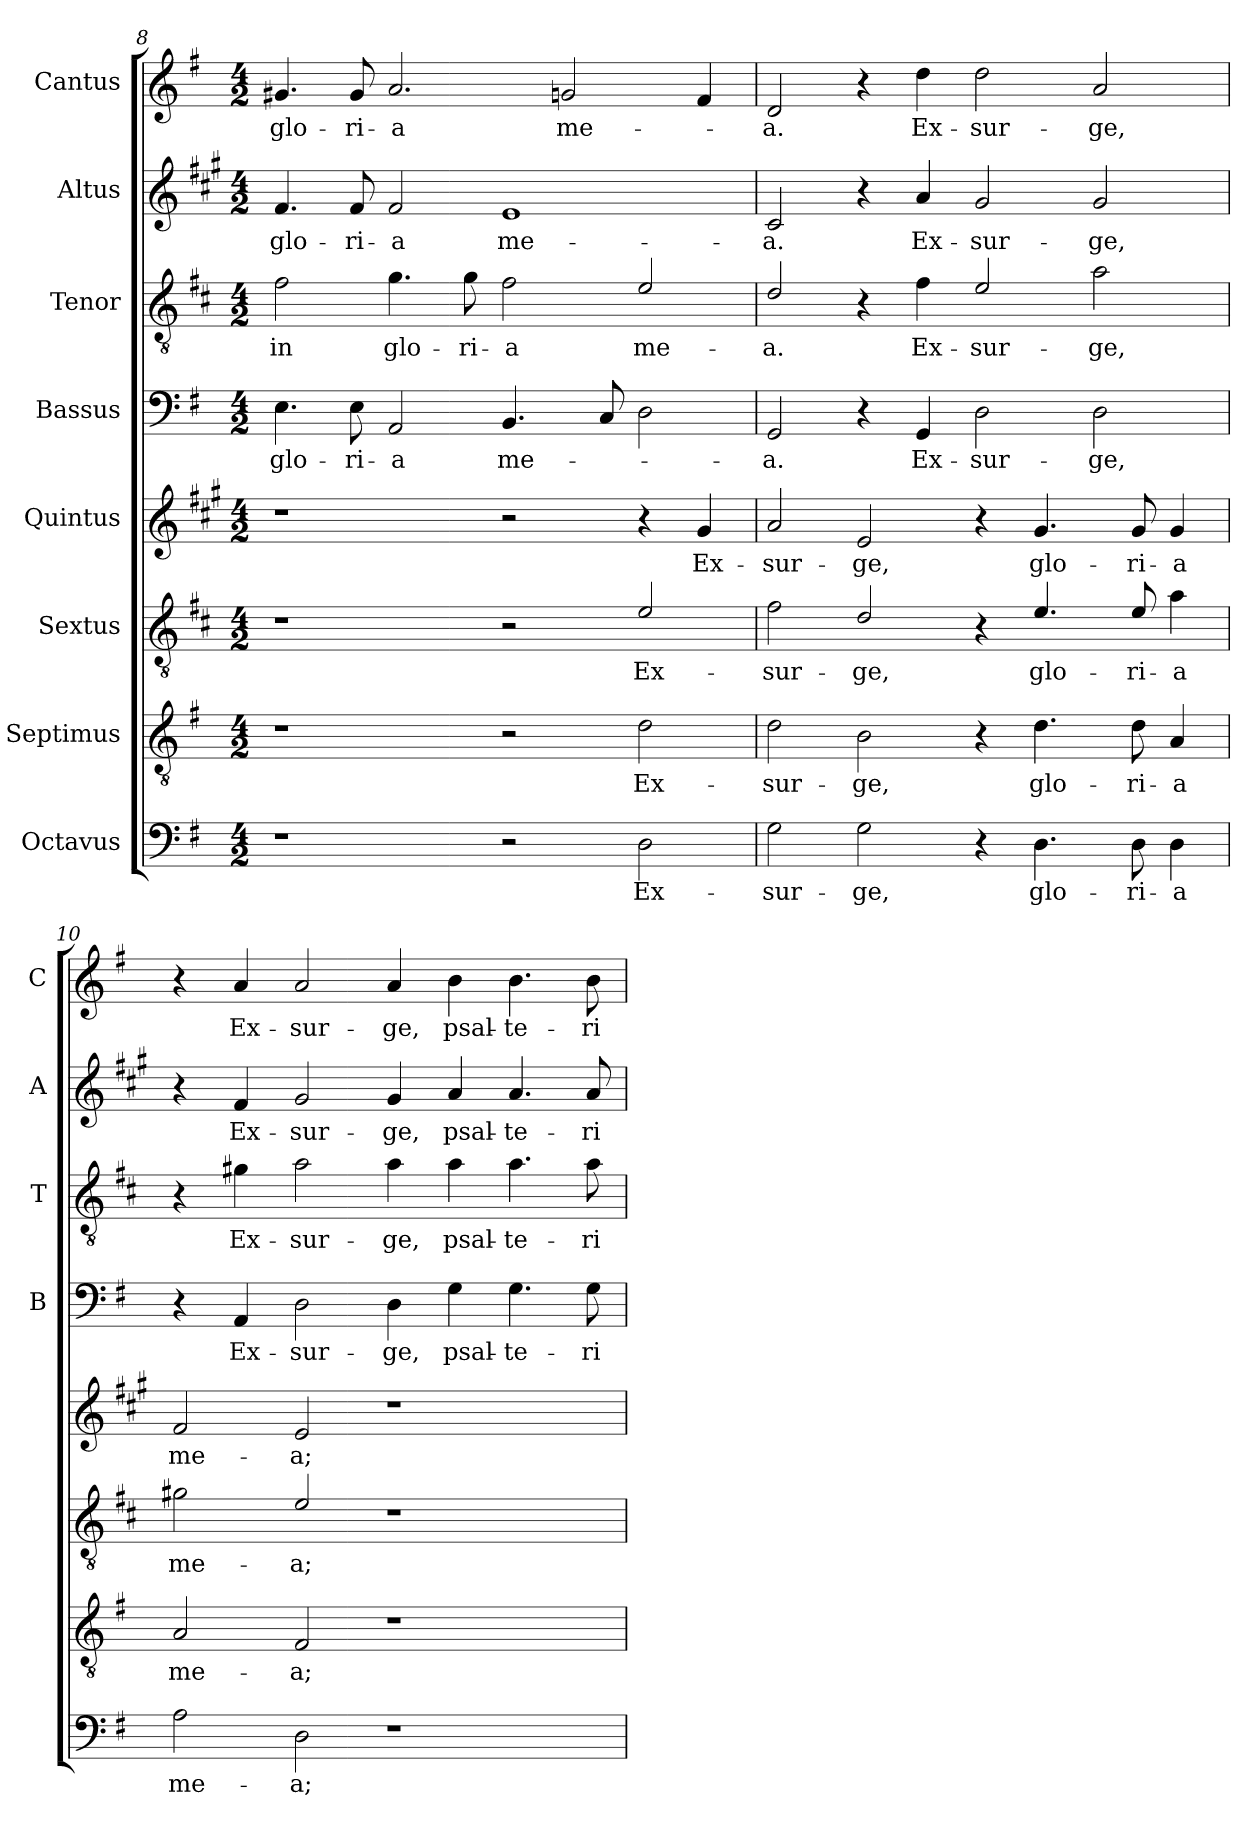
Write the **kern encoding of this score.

**kern	**text	**kern	**text	**kern	**text	**kern	**text	**kern	**text	**kern	**text	**kern	**text	**kern	**text
*part8	*part8	*part7	*part7	*part6	*part6	*part5	*part5	*part4	*part4	*part3	*part3	*part2	*part2	*part1	*part1
*staff8	*staff8	*staff7	*staff7	*staff6	*staff6	*staff5	*staff5	*staff4	*staff4	*staff3	*staff3	*staff2	*staff2	*staff1	*staff1
*I"Octavus	*	*I"Septimus	*	*I"Sextus	*	*I"Quintus	*	*I"Bassus	*	*I"Tenor	*	*I"Altus	*	*I"Cantus	*
*	*	*	*	*	*	*	*	*I'B	*	*I'T	*	*I'A	*	*I'C	*
*clefF4	*	*clefGv2	*	*clefGv2	*	*clefG2	*	*clefF4	*	*clefGv2	*	*clefG2	*	*clefG2	*
*	*	*	*	*ITrd4c7	*	*ITrd1c2	*	*	*	*ITrd4c7	*	*ITrd1c2	*	*	*
*k[f#]	*	*k[f#]	*	*k[f#]	*	*k[f#]	*	*k[f#]	*	*k[f#]	*	*k[f#]	*	*k[f#]	*
*G:	*	*G:	*	*G:	*	*G:	*	*G:	*	*G:	*	*G:	*	*G:	*
*M4/2	*	*M4/2	*	*M4/2	*	*M4/2	*	*M4/2	*	*M4/2	*	*M4/2	*	*M4/2	*
=8	=8	=8	=8	=8	=8	=8	=8	=8	=8	=8	=8	=8	=8	=8	=8
!	!	!	!	!	!	!	!	!	!LO:LY:b	!	!LO:LY:b	!	!LO:LY:b	!	!LO:LY:b
1r	.	1r	.	1r	.	1r	.	4.E\	glo-	2B\	in	4.e/	glo-	4.g#X/	glo-
!	!	!	!	!	!	!	!	!	!LO:LY:b	!	!	!	!LO:LY:b	!	!LO:LY:b
.	.	.	.	.	.	.	.	8E\	-ri-	.	.	8e/	-ri-	8g#/	-ri-
!	!	!	!	!	!	!	!	!	!LO:LY:b	!	!LO:LY:b	!	!LO:LY:b	!	!LO:LY:b
.	.	.	.	.	.	.	.	2AA/	-a	4.c\	glo-	2e/	-a	2.a/	-a
!	!	!	!	!	!	!	!	!	!	!	!LO:LY:b	!	!	!	!
.	.	.	.	.	.	.	.	.	.	8c\	-ri-	.	.	.	.
!	!	!	!	!	!	!	!	!	!LO:LY:b	!	!LO:LY:b	!	!LO:LY:b	!	!
2r	.	2r	.	2r	.	2r	.	4.BB/	me-	2B\	-a	1d	me-	.	.
!	!	!	!	!	!	!	!	!	!	!	!	!	!	!	!LO:LY:b
.	.	.	.	.	.	.	.	.	.	.	.	.	.	2gn/	me-
.	.	.	.	.	.	.	.	8C/	.	.	.	.	.	.	.
!	!LO:LY:b	!	!LO:LY:b	!	!LO:LY:b	!	!	!	!	!	!LO:LY:b	!	!	!	!
2D\	Ex-	2d\	Ex-	2A/	Ex-	4r	.	2D\	.	2A/	me-	.	.	.	.
!	!	!	!	!	!	!	!LO:LY:b	!	!	!	!	!	!	!	!
.	.	.	.	.	.	4f#/	Ex-	.	.	.	.	.	.	4f#/	.
=9	=9	=9	=9	=9	=9	=9	=9	=9	=9	=9	=9	=9	=9	=9	=9
!	!LO:LY:b	!	!LO:LY:b	!	!LO:LY:b	!	!LO:LY:b	!	!LO:LY:b	!	!LO:LY:b	!	!LO:LY:b	!	!LO:LY:b
2G\	-sur-	2d\	-sur-	2B\	-sur-	2g/	-sur-	2GG/	-a.	2G/	-a.	2B/	-a.	2d/	-a.
!	!LO:LY:b	!	!LO:LY:b	!	!LO:LY:b	!	!LO:LY:b	!	!	!	!	!	!	!	!
2G\	-ge,	2B\	-ge,	2G/	-ge,	2d/	-ge,	4r	.	4r	.	4r	.	4r	.
!	!	!	!	!	!	!	!	!	!LO:LY:b	!	!LO:LY:b	!	!LO:LY:b	!	!LO:LY:b
.	.	.	.	.	.	.	.	4GG/	Ex-	4B\	Ex-	4g/	Ex-	4dd\	Ex-
!	!	!	!	!	!	!	!	!	!LO:LY:b	!	!LO:LY:b	!	!LO:LY:b	!	!LO:LY:b
4r	.	4r	.	4r	.	4r	.	2D\	-sur-	2A/	-sur-	2f#/	-sur-	2dd\	-sur-
!	!LO:LY:b	!	!LO:LY:b	!	!LO:LY:b	!	!LO:LY:b	!	!	!	!	!	!	!	!
4.D\	glo-	4.d\	glo-	4.A/	glo-	4.f#i/	glo-	.	.	.	.	.	.	.	.
!	!	!	!	!	!	!	!	!	!LO:LY:b	!	!LO:LY:b	!	!LO:LY:b	!	!LO:LY:b
.	.	.	.	.	.	.	.	2D\	-ge,	2d\	-ge,	2f#/	-ge,	2a/	-ge,
!	!LO:LY:b	!	!LO:LY:b	!	!LO:LY:b	!	!LO:LY:b	!	!	!	!	!	!	!	!
8D\	-ri-	8d\	-ri-	8A/	-ri-	8f#/	-ri-	.	.	.	.	.	.	.	.
!	!LO:LY:b	!	!LO:LY:b	!	!LO:LY:b	!	!LO:LY:b	!	!	!	!	!	!	!	!
4D\	-a	4A/	-a	4d\	-a	4f#/	-a	.	.	.	.	.	.	.	.
=10	=10	=10	=10	=10	=10	=10	=10	=10	=10	=10	=10	=10	=10	=10	=10
!	!LO:LY:b	!	!LO:LY:b	!	!LO:LY:b	!	!LO:LY:b	!	!	!	!	!	!	!	!
2A\	me-	2A/	me-	2c#X\	me-	2e/	me-	4r	.	4r	.	4r	.	4r	.
!	!	!	!	!	!	!	!	!	!LO:LY:b	!	!LO:LY:b	!	!LO:LY:b	!	!LO:LY:b
.	.	.	.	.	.	.	.	4AA/	Ex-	4c#X\	Ex-	4e/	Ex-	4a/	Ex-
!	!LO:LY:b	!	!LO:LY:b	!	!LO:LY:b	!	!LO:LY:b	!	!LO:LY:b	!	!LO:LY:b	!	!LO:LY:b	!	!LO:LY:b
2D\	-a;	2F#/	-a;	2A/	-a;	2d/	-a;	2D\	-sur-	2d\	-sur-	2f#/	-sur-	2a/	-sur-
!	!	!	!	!	!	!	!	!	!LO:LY:b	!	!LO:LY:b	!	!LO:LY:b	!	!LO:LY:b
1r	.	1r	.	1r	.	1r	.	4D\	-ge,	4d\	-ge,	4f#/	-ge,	4a/	-ge,
!	!	!	!	!	!	!	!	!	!LO:LY:b	!	!LO:LY:b	!	!LO:LY:b	!	!LO:LY:b
.	.	.	.	.	.	.	.	4G\	psal-	4d\	psal-	4g/	psal-	4b\	psal-
!	!	!	!	!	!	!	!	!	!LO:LY:b	!	!LO:LY:b	!	!LO:LY:b	!	!LO:LY:b
.	.	.	.	.	.	.	.	4.G\	-te-	4.d\	-te-	4.g/	-te-	4.b\	-te-
!	!	!	!	!	!	!	!	!	!LO:LY:b	!	!LO:LY:b	!	!LO:LY:b	!	!LO:LY:b
.	.	.	.	.	.	.	.	8G\	-ri-	8d\	-ri-	8g/	-ri-	8b\	-ri-
=	=	=	=	=	=	=	=	=	=	=	=	=	=	=	=
*-	*-	*-	*-	*-	*-	*-	*-	*-	*-	*-	*-	*-	*-	*-	*-
